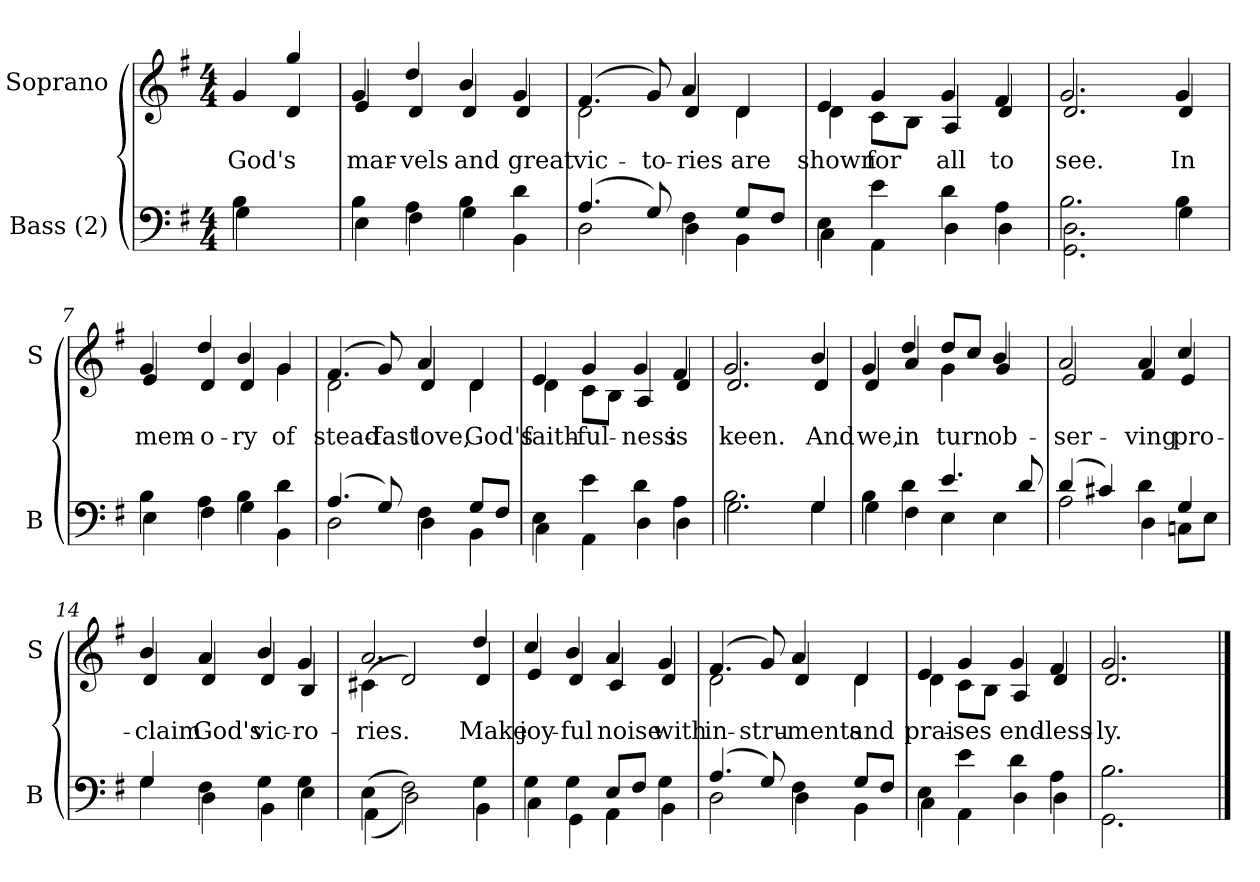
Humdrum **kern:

**kern	**kern	**text
*part2	*part1	*part1
*staff2	*staff1	*staff1
*I"Bass (2)	*I"Soprano	*
*I'B	*I'S	*
*clefF4	*clefG2	*
*k[f#]	*k[f#]	*
*M4/4	*M4/4	*
=1	=1	=1
*^	*	*
!	!	!LO:TX:b:i:t=Verse	!
!	!	!	!LO:LY:b
*	*	*^	*
4B\	4G\	4g/	4ryy	God's
4ryy	4ryy	4gg/	4d/	.
=2	=2	=2	=2	=2
!	!	!	!	!LO:LY:b
4B\	4E\	4g/	4e/	mar-
!	!	!	!	!LO:LY:b
4A\	4F#\	4dd/	4d/	-vels
!	!	!	!	!LO:LY:b
4B\	4G\	4b/	4d/	and
!	!	!	!	!LO:LY:b
4d\	4BB\	4g/	4d/	great
=3	=3	=3	=3	=3
!	!	!	!	!LO:LY:b
(>4.A/	2D\	(>4.f#/	2d\	vic-
!	!	!	!	!LO:LY:b
8G/)	.	8g/)	.	-to-
!	!	!	!	!LO:LY:b
4F#\	4D\	4a/	4d/	-ries
!	!	!	!	!LO:LY:b
8G/L	4BB\	4d/	4d\	are
8F#/J	.	.	.	.
=4	=4	=4	=4	=4
!	!	!	!	!LO:LY:b
4E\	4C\	4e/	4d\	shown
!	!	!	!	!LO:LY:b
4e\	4AA\	4g/	8c\L	for
.	.	.	8B\J	.
!	!	!	!	!LO:LY:b
4d\	4D\	4g/	4A/	all
!	!	!	!	!LO:LY:b
4A\	4D\	4f#/	4d/	to
=5	=5	=5	=5	=5
!	!	!	!	!LO:LY:b
2.B\	2.GG\ 2.D\	2.g/	2.d/	see.
!!LO:LB:g=z	!!
=6-	=6-	=6-	=6-	=6-
!	!	!	!	!LO:LY:b
4B\	4G\	4g/	4d/	In
=7	=7	=7	=7	=7
!	!	!	!	!LO:LY:b
4B\	4E\	4g/	4e/	mem-
!	!	!	!	!LO:LY:b
4A\	4F#\	4dd/	4d/	-o-
!	!	!	!	!LO:LY:b
4B\	4G\	4b/	4d/	-ry
!	!	!	!	!LO:LY:b
4d\	4BB\	4g/	4g\	of
=8	=8	=8	=8	=8
!	!	!	!	!LO:LY:b
(>4.A/	2D\	(>4.f#/	2d\	stead-
!	!	!	!	!LO:LY:b
8G/)	.	8g/)	.	-fast
!	!	!	!	!LO:LY:b
4F#\	4D\	4a/	4d/	love,
!	!	!	!	!LO:LY:b
8G/L	4BB\	4d/	4d\	God's
8F#/J	.	.	.	.
=9	=9	=9	=9	=9
!	!	!	!	!LO:LY:b
4E\	4C\	4e/	4d\	faith-
!	!	!	!	!LO:LY:b
4e\	4AA\	4g/	8c\L	-ful-
.	.	.	8B\J	.
!	!	!	!	!LO:LY:b
4d\	4D\	4g/	4A/	-ness
!	!	!	!	!LO:LY:b
4A\	4D\	4f#/	4d/	is
=10	=10	=10	=10	=10
!	!	!	!	!LO:LY:b
2.B\	2.G\	2.g/	2.d/	keen.
!!LO:LB:g=z	!!
=11-	=11-	=11-	=11-	=11-
!	!	!	!	!LO:LY:b
4G/	4G\	4b/	4d/	And
=12	=12	=12	=12	=12
!	!	!	!	!LO:LY:b
4B\	4G\	4g/	4d/	we,
!	!	!	!	!LO:LY:b
4d\	4F#\	4dd/	4a/	in
!	!	!	!	!LO:LY:b
4.e/	4E\	8dd/L	4g\	turn
.	.	8cc/J	.	.
!	!	!	!	!LO:LY:b
.	4E\	4b/	4g/	ob-
8d/	.	.	.	.
=13	=13	=13	=13	=13
!	!	!	!	!LO:LY:b
(>4d/	2A\	2a/	2e/	-ser-
4c#X/)	.	.	.	.
!	!	!	!	!LO:LY:b
4d\	4D\	4a/	4f#/	-ving
!	!	!	!	!LO:LY:b
4G/	8Cn\L	4cc/	4e/	pro-
.	8E\J	.	.	.
=14	=14	=14	=14	=14
!	!	!	!	!LO:LY:b
4G/	4G\	4b/	4d/	-claim
!	!	!	!	!LO:LY:b
4F#\	4D\	4a/	4d/	God's
!	!	!	!	!LO:LY:b
4G\	4BB\	4b/	4d/	vic-
!	!	!	!	!LO:LY:b
4G\	4E\	4g/	4B/	-ro-
=15	=15	=15	=15	=15
!	!	!	!	!LO:LY:b
(<4E\	(<4AA\	2.a/	(>4c#X\	-ries.
2F#\)	2D\)	.	2d/)	.
!!LO:LB:g=z	!!
=16-	=16-	=16-	=16-	=16-
!	!	!	!	!LO:LY:b
4G\	4BB\	4dd/	4d/	Make
=17	=17	=17	=17	=17
!	!	!	!	!LO:LY:b
4G\	4C\	4cc/	4e/	joy-
!	!	!	!	!LO:LY:b
4G\	4GG\	4b/	4d/	-ful
!	!	!	!	!LO:LY:b
8E/L	4AA\	4a/	4c/	noise
8F#/J	.	.	.	.
!	!	!	!	!LO:LY:b
4G\	4BB\	4g/	4d/	with
=18	=18	=18	=18	=18
!	!	!	!	!LO:LY:b
(>4.A/	2D\	(>4.f#/	2d\	in-
!	!	!	!	!LO:LY:b
8G/)	.	8g/)	.	-stru-
!	!	!	!	!LO:LY:b
4F#\	4D\	4a/	4d/	-ments
!	!	!	!	!LO:LY:b
8G/L	4BB\	4d/	4d\	and
8F#/J	.	.	.	.
=19	=19	=19	=19	=19
!	!	!	!	!LO:LY:b
4E\	4C\	4e/	4d\	prai-
!	!	!	!	!LO:LY:b
4e\	4AA\	4g/	8c\L	-ses
.	.	.	8B\J	.
!	!	!	!	!LO:LY:b
4d\	4D\	4g/	4A/	end-
!	!	!	!	!LO:LY:b
4A\	4D\	4f#/	4d/	-less-
=20	=20	=20	=20	=20
!	!	!	!	!LO:LY:b
2.B\	2.GG\	2.g/	2.d/	-ly.
4ryy	4ryy	4ryy	4ryy	.
*v	*v	*	*	*
*	*v	*v	*
==	==	==
*-	*-	*-
